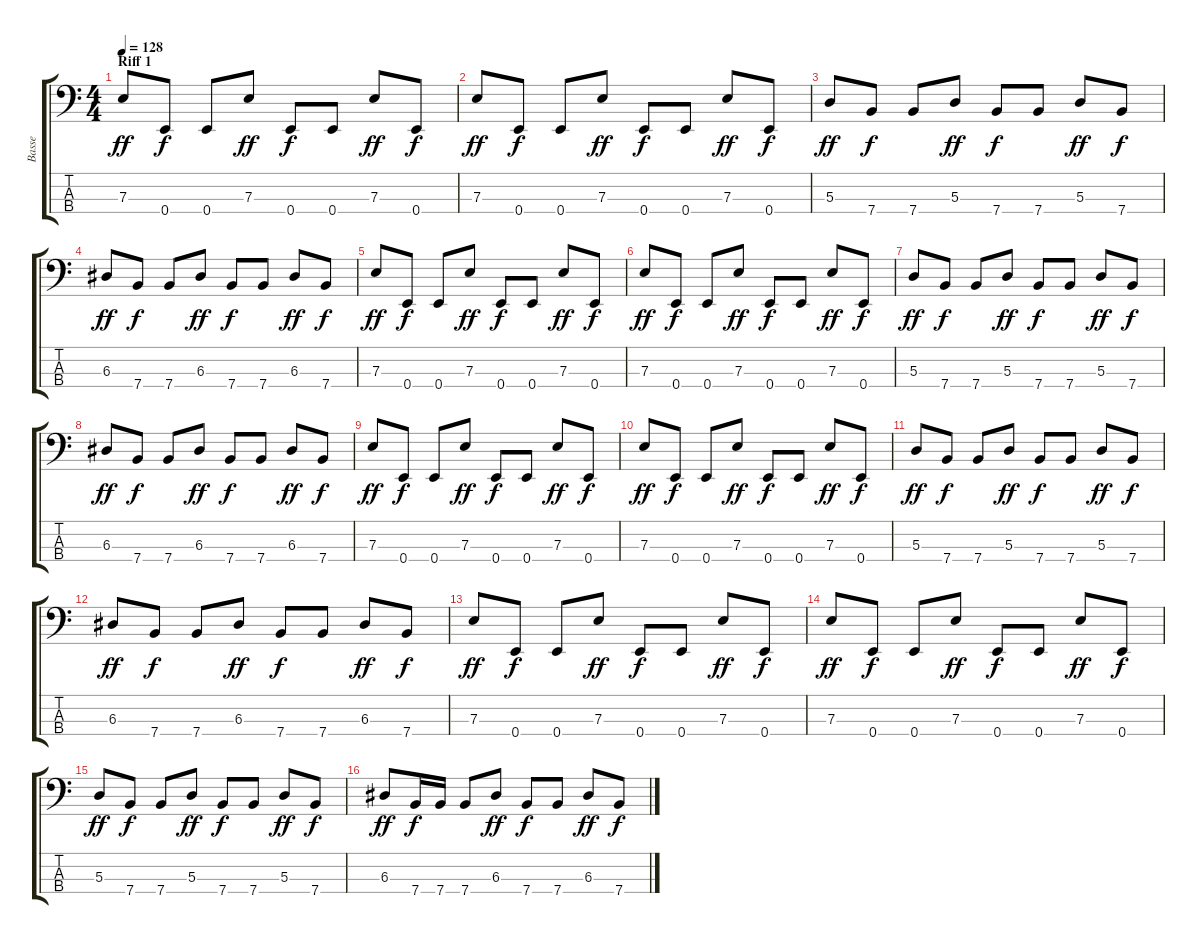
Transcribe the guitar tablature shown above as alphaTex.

\track ("Basse" "Basse") {instrument electricbasspick}
\staff {score tabs}
\tuning (G2 D2 A1 E1) {hide}
\ts (4 4)
\section ("" "Riff 1")
\tempo 128
\clef f4
\ks c
7.3.8{dy ff instrument electricbasspick} 0.4.8{dy f} 0.4.8 7.3.8{dy ff} 0.4.8{dy f} 0.4.8 7.3.8{dy ff} 0.4.8{dy f} |
7.3.8{dy ff} 0.4.8{dy f} 0.4.8 7.3.8{dy ff} 0.4.8{dy f} 0.4.8 7.3.8{dy ff} 0.4.8{dy f} |
5.3.8{dy ff} 7.4.8{dy f} 7.4.8 5.3.8{dy ff} 7.4.8{dy f} 7.4.8 5.3.8{dy ff} 7.4.8{dy f} |
6.3.8{dy ff} 7.4.8{dy f} 7.4.8 6.3.8{dy ff} 7.4.8{dy f} 7.4.8 6.3.8{dy ff} 7.4.8{dy f} |
7.3.8{dy ff} 0.4.8{dy f} 0.4.8 7.3.8{dy ff} 0.4.8{dy f} 0.4.8 7.3.8{dy ff} 0.4.8{dy f} |
7.3.8{dy ff} 0.4.8{dy f} 0.4.8 7.3.8{dy ff} 0.4.8{dy f} 0.4.8 7.3.8{dy ff} 0.4.8{dy f} |
5.3.8{dy ff} 7.4.8{dy f} 7.4.8 5.3.8{dy ff} 7.4.8{dy f} 7.4.8 5.3.8{dy ff} 7.4.8{dy f} |
6.3.8{dy ff} 7.4.8{dy f} 7.4.8 6.3.8{dy ff} 7.4.8{dy f} 7.4.8 6.3.8{dy ff} 7.4.8{dy f} |
7.3.8{dy ff} 0.4.8{dy f} 0.4.8 7.3.8{dy ff} 0.4.8{dy f} 0.4.8 7.3.8{dy ff} 0.4.8{dy f} |
7.3.8{dy ff} 0.4.8{dy f} 0.4.8 7.3.8{dy ff} 0.4.8{dy f} 0.4.8 7.3.8{dy ff} 0.4.8{dy f} |
5.3.8{dy ff} 7.4.8{dy f} 7.4.8 5.3.8{dy ff} 7.4.8{dy f} 7.4.8 5.3.8{dy ff} 7.4.8{dy f} |
6.3.8{dy ff} 7.4.8{dy f} 7.4.8 6.3.8{dy ff} 7.4.8{dy f} 7.4.8 6.3.8{dy ff} 7.4.8{dy f} |
7.3.8{dy ff} 0.4.8{dy f} 0.4.8 7.3.8{dy ff} 0.4.8{dy f} 0.4.8 7.3.8{dy ff} 0.4.8{dy f} |
7.3.8{dy ff} 0.4.8{dy f} 0.4.8 7.3.8{dy ff} 0.4.8{dy f} 0.4.8 7.3.8{dy ff} 0.4.8{dy f} |
5.3.8{dy ff} 7.4.8{dy f} 7.4.8 5.3.8{dy ff} 7.4.8{dy f} 7.4.8 5.3.8{dy ff} 7.4.8{dy f} |
6.3.8{dy ff} 7.4.16{dy f} 7.4.16 7.4.8 6.3.8{dy ff} 7.4.8{dy f} 7.4.8 6.3.8{dy ff} 7.4.8{dy f}
